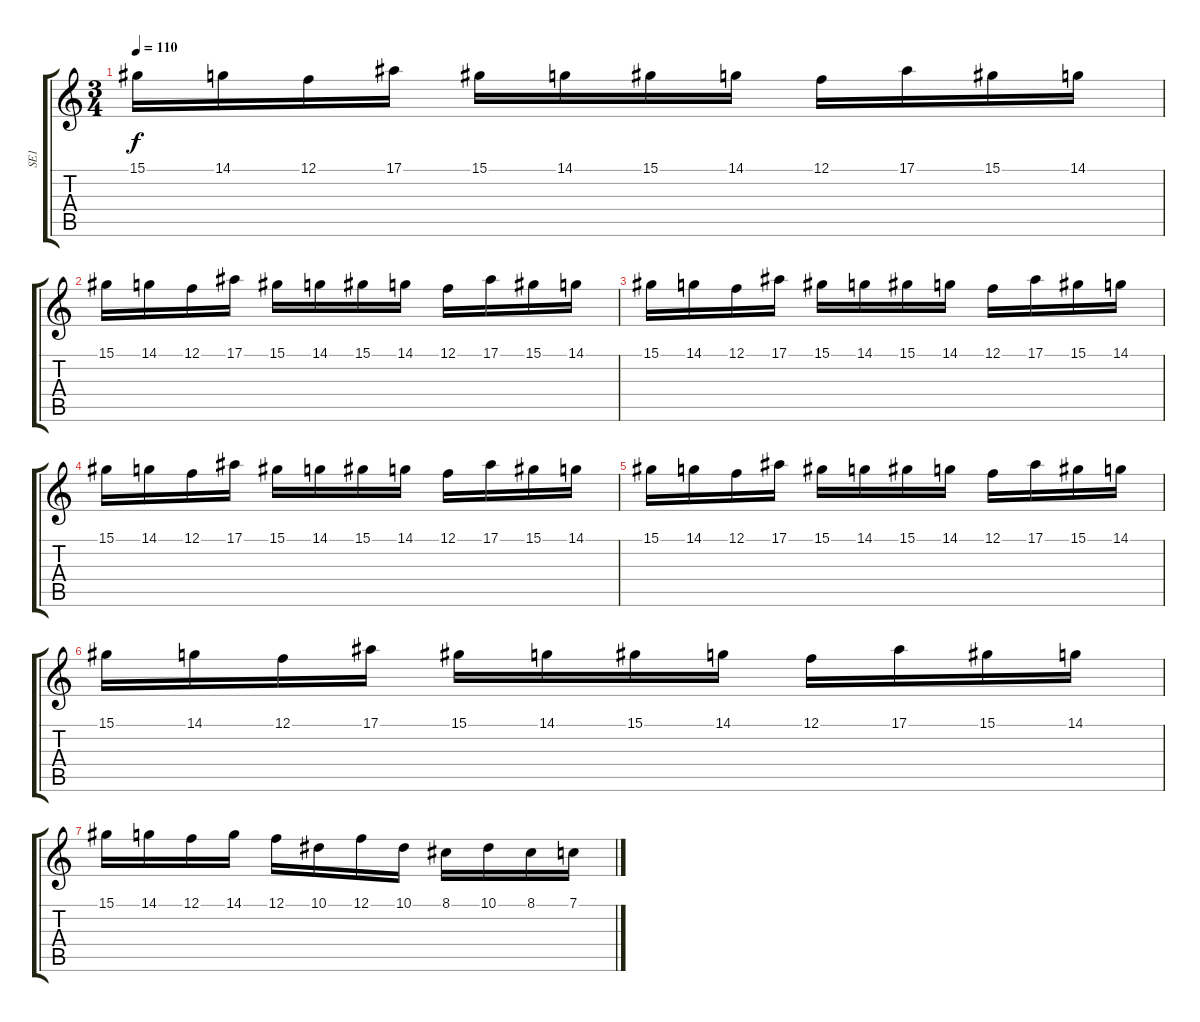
\track ("SE1" "SE1") {instrument stringensemble1}
\staff {score tabs}
\tuning (F4 C4 Ab3 Eb3 Bb2 F2) {hide}
\ts (3 4)
\tempo 110
\clef g2
\ks c
15.1.16{dy f} 14.1.16 12.1.16 17.1.16 15.1.16 14.1.16 15.1.16 14.1.16 12.1.16 17.1.16 15.1.16 14.1.16 |
15.1.16 14.1.16 12.1.16 17.1.16 15.1.16 14.1.16 15.1.16 14.1.16 12.1.16 17.1.16 15.1.16 14.1.16 |
15.1.16 14.1.16 12.1.16 17.1.16 15.1.16 14.1.16 15.1.16 14.1.16 12.1.16 17.1.16 15.1.16 14.1.16 |
15.1.16 14.1.16 12.1.16 17.1.16 15.1.16 14.1.16 15.1.16 14.1.16 12.1.16 17.1.16 15.1.16 14.1.16 |
15.1.16 14.1.16 12.1.16 17.1.16 15.1.16 14.1.16 15.1.16 14.1.16 12.1.16 17.1.16 15.1.16 14.1.16 |
15.1.16 14.1.16 12.1.16 17.1.16 15.1.16 14.1.16 15.1.16 14.1.16 12.1.16 17.1.16 15.1.16 14.1.16 |
15.1.16 14.1.16 12.1.16 14.1.16 12.1.16 10.1.16 12.1.16 10.1.16 8.1.16 10.1.16 8.1.16 7.1.16
